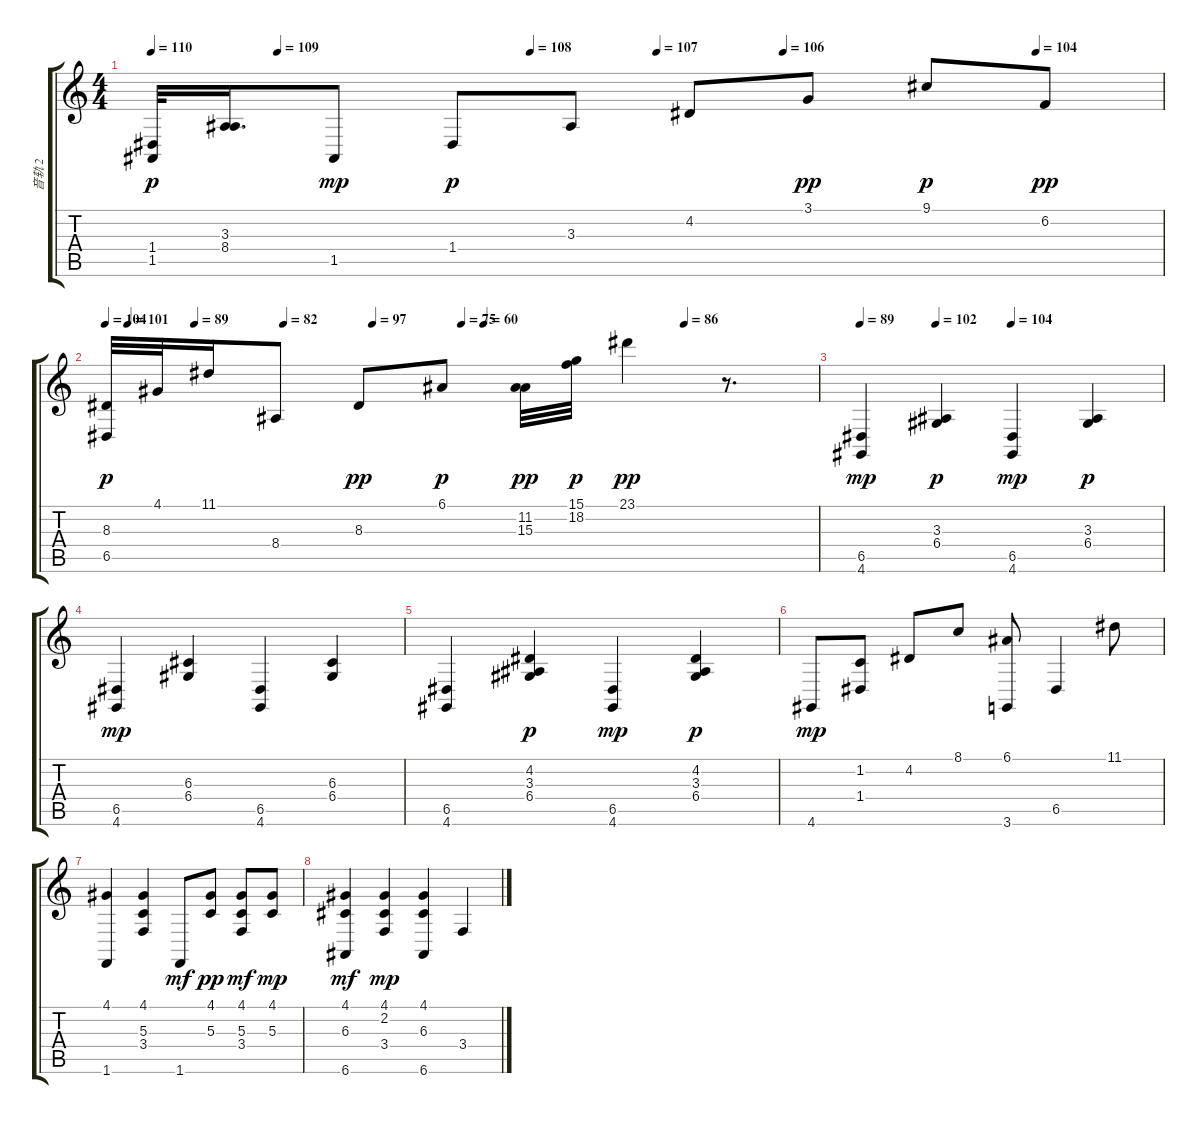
\track ("音轨 2" "音轨 2") {instrument acousticgrandpiano}
\staff {score tabs}
\tuning (E4 B3 G3 D3 A2 E2) {hide}
\ts (4 4)
\tempo 110
\tempo (109 0.125)
\tempo (108 0.375)
\tempo (107 0.5)
\tempo (106 0.625)
\tempo (104 0.875)
\clef g2
\ks c
(1.4 1.5).32{dy p} (3.3 8.4).16{d} 1.5.8{dy mp} 1.4.8{dy p} 3.3.8 4.2.8 3.1.8{dy pp} 9.1.8{dy p} 6.2.8{dy pp} |
\tempo 104
\tempo (101 0.03125)
\tempo (89 0.125)
\tempo (82 0.25)
\tempo (97 0.375)
\tempo (75 0.5)
\tempo (60 0.53125)
\tempo (86 0.8125)
(8.3 6.5).32{dy p} 4.1.32 11.1.16 8.4.8 8.3.8{dy pp} 6.1.8{dy p} (11.2 15.3).32{dy pp} (15.1 18.2).32{dy p} 23.1.4{dy pp} r.8{d} |
\tempo 89
\tempo (102 0.25)
\tempo (104 0.5)
(6.5 4.6).4{dy mp} (3.3 6.4).4{dy p} (6.5 4.6).4{dy mp} (3.3 6.4).4{dy p} |
(6.5 4.6).4{dy mp} (6.3 6.4).4 (6.5 4.6).4 (6.3 6.4).4 |
(6.5 4.6).4 (4.2 3.3 6.4).4{dy p} (6.5 4.6).4{dy mp} (4.2 3.3 6.4).4{dy p} |
4.6.8{dy mp} (1.2 1.4).8 4.2.8 8.1.8 (6.1 3.6).8 6.5.4 11.1.8 |
(4.1 1.6).4 (4.1 5.3 3.4).4 1.6.8{dy mf} (4.1 5.3).8{dy pp} (4.1 5.3 3.4).8{dy mf} (4.1 5.3).8{dy mp} |
(4.1 6.3 6.6).4{dy mf} (4.1 2.2 3.4).4{dy mp} (4.1 6.3 6.6).4 3.4.4
